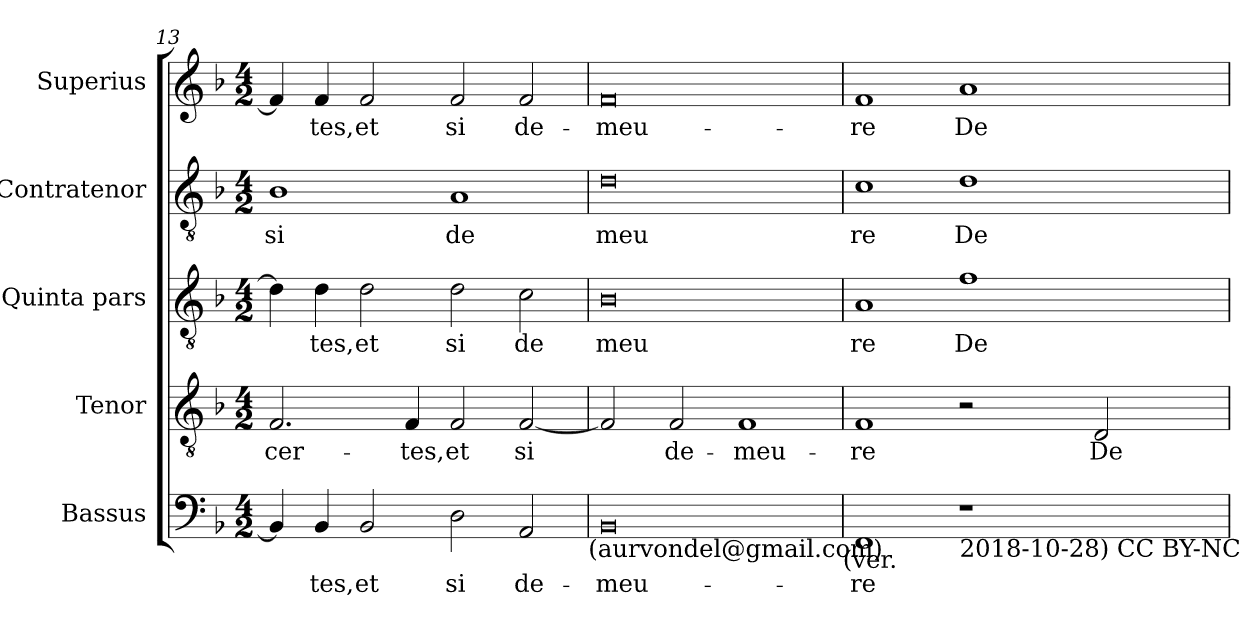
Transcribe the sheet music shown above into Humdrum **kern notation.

**kern	**text	**kern	**text	**kern	**text	**kern	**text	**kern	**text
*part5	*part5	*part4	*part4	*part3	*part3	*part2	*part2	*part1	*part1
*staff5	*staff5	*staff4	*staff4	*staff3	*staff3	*staff2	*staff2	*staff1	*staff1
*I"Bassus	*	*I"Tenor	*	*I"Quinta pars	*	*I"Contratenor	*	*I"Superius	*
*clefF4	*	*clefGv2	*	*clefGv2	*	*clefGv2	*	*clefG2	*
*k[b-]	*	*k[b-]	*	*k[b-]	*	*k[b-]	*	*k[b-]	*
*F:	*	*F:	*	*F:	*	*F:	*	*F:	*
*M4/2	*	*M4/2	*	*M4/2	*	*M4/2	*	*M4/2	*
=13	=13	=13	=13	=13	=13	=13	=13	=13	=13
!	!	!	!LO:LY:b:cj	!	!	!	!LO:LY:b:cj	!	!
4BB-/]	.	2.F/	cer-	4d\]	.	1B-	si	4f/]	.
!	!LO:LY:b:cj	!	!	!	!LO:LY:b:cj	!	!	!	!LO:LY:b:cj
4BB-/	-tes,	.	.	4d\	tes,	.	.	4f/	-tes,
!	!LO:LY:b:cj	!	!	!	!LO:LY:b:cj	!	!	!	!LO:LY:b:cj
2BB-/	et	.	.	2d\	et	.	.	2f/	et
!	!	!	!LO:LY:b:cj	!	!	!	!	!	!
.	.	4F/	-tes,	.	.	.	.	.	.
!	!LO:LY:b:cj	!	!LO:LY:b:cj	!	!LO:LY:b:cj	!	!LO:LY:b:cj	!	!LO:LY:b:cj
2D\	si	2F/	et	2d\	si	1A	de	2f/	si
!	!LO:LY:b:cj	!	!LO:LY:b:cj	!	!LO:LY:b:cj	!	!	!	!LO:LY:b:cj
2AA/	de-	[<2F/	si	2c\	de	.	.	2f/	de-
!LO:TX:b:t=(aurvondel@gmail.com)	!	!	!	!	!	!	!	!	!
=14	=14	=14	=14	=14	=14	=14	=14	=14	=14
!	!LO:LY:b:cj	!	!	!	!LO:LY:b:cj	!	!LO:LY:b:cj	!	!LO:LY:b:cj
0BB-	-meu-	2F/]	.	0B-	meu	0d	meu	0f	-meu-
!	!	!	!LO:LY:b:cj	!	!	!	!	!	!
.	.	2F/	de-	.	.	.	.	.	.
!	!	!	!LO:LY:b:cj	!	!	!	!	!	!
.	.	1F	-meu-	.	.	.	.	.	.
!LO:TX:b:t=(ver.	!	!	!	!	!	!	!	!	!
=15	=15	=15	=15	=15	=15	=15	=15	=15	=15
!	!LO:LY:b:cj	!	!LO:LY:b:cj	!	!LO:LY:b:cj	!	!LO:LY:b:cj	!	!LO:LY:b:cj
1FF	-re	1F	-re	1A	re	1c	re	1f	-re
!LO:TX:b:t=2018-10-28) CC BY-NC	!	!	!	!	!	!	!	!	!
!	!	!	!	!	!LO:LY:b:cj	!	!LO:LY:b:cj	!	!LO:LY:b:cj
1r	.	2r	.	1f	De	1d	De	1a	De-
!	!	!	!LO:LY:b:cj	!	!	!	!	!	!
.	.	2D/	De-	.	.	.	.	.	.
=	=	=	=	=	=	=	=	=	=
*-	*-	*-	*-	*-	*-	*-	*-	*-	*-
